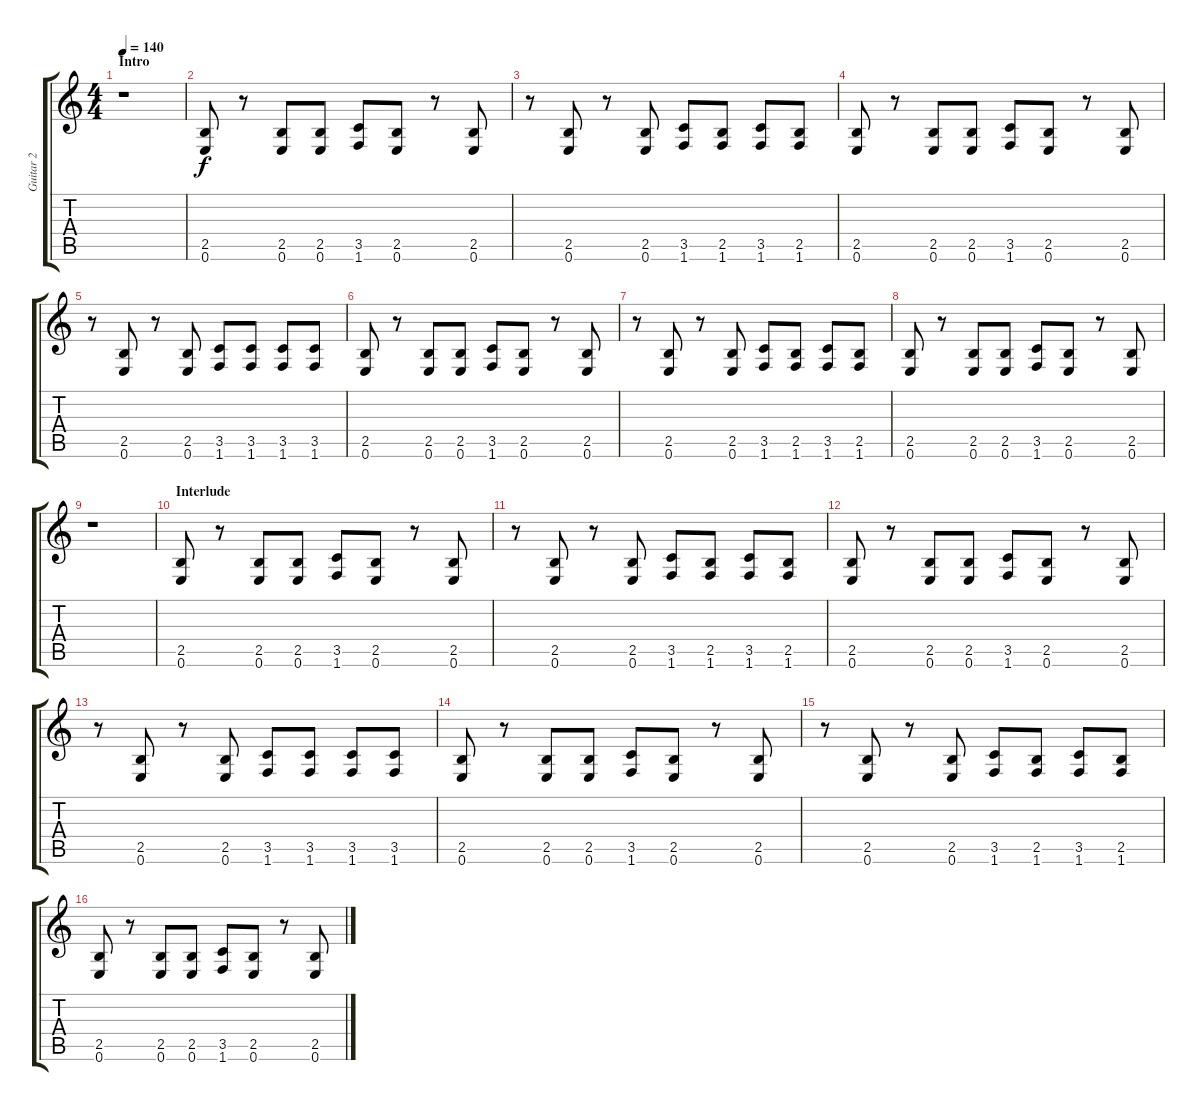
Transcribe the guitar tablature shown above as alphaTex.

\track ("Guitar 2" "Guitar 2") {instrument distortionguitar}
\staff {score tabs}
\tuning (E4 B3 G3 D3 A2 E2) {hide}
\ts (4 4)
\section ("" "Intro")
\tempo 140
\clef g2
\ks c
r.1{dy f instrument distortionguitar} |
(2.5 0.6).8{volume 7} r.8 (2.5 0.6).8 (2.5 0.6).8 (3.5 1.6).8 (2.5 0.6).8 r.8 (2.5 0.6).8 |
r.8 (2.5 0.6).8 r.8 (2.5 0.6).8 (3.5 1.6).8 (2.5 1.6).8 (3.5 1.6).8 (2.5 1.6).8 |
(2.5 0.6).8 r.8 (2.5 0.6).8 (2.5 0.6).8 (3.5 1.6).8 (2.5 0.6).8 r.8 (2.5 0.6).8 |
r.8 (2.5 0.6).8 r.8 (2.5 0.6).8 (3.5 1.6).8 (3.5 1.6).8 (3.5 1.6).8 (3.5 1.6).8 |
(2.5 0.6).8 r.8 (2.5 0.6).8 (2.5 0.6).8 (3.5 1.6).8 (2.5 0.6).8 r.8 (2.5 0.6).8 |
r.8 (2.5 0.6).8 r.8 (2.5 0.6).8 (3.5 1.6).8 (2.5 1.6).8 (3.5 1.6).8 (2.5 1.6).8 |
(2.5 0.6).8 r.8 (2.5 0.6).8 (2.5 0.6).8 (3.5 1.6).8 (2.5 0.6).8 r.8 (2.5 0.6).8 |
r.1 |
\section ("" "Interlude")
(2.5 0.6).8{volume 13} r.8 (2.5 0.6).8 (2.5 0.6).8 (3.5 1.6).8 (2.5 0.6).8 r.8 (2.5 0.6).8 |
r.8 (2.5 0.6).8 r.8 (2.5 0.6).8 (3.5 1.6).8 (2.5 1.6).8 (3.5 1.6).8 (2.5 1.6).8 |
(2.5 0.6).8 r.8 (2.5 0.6).8 (2.5 0.6).8 (3.5 1.6).8 (2.5 0.6).8 r.8 (2.5 0.6).8 |
r.8 (2.5 0.6).8 r.8 (2.5 0.6).8 (3.5 1.6).8 (3.5 1.6).8 (3.5 1.6).8 (3.5 1.6).8 |
(2.5 0.6).8 r.8 (2.5 0.6).8 (2.5 0.6).8 (3.5 1.6).8 (2.5 0.6).8 r.8 (2.5 0.6).8 |
r.8 (2.5 0.6).8 r.8 (2.5 0.6).8 (3.5 1.6).8 (2.5 1.6).8 (3.5 1.6).8 (2.5 1.6).8 |
(2.5 0.6).8 r.8 (2.5 0.6).8 (2.5 0.6).8 (3.5 1.6).8 (2.5 0.6).8 r.8 (2.5 0.6).8
